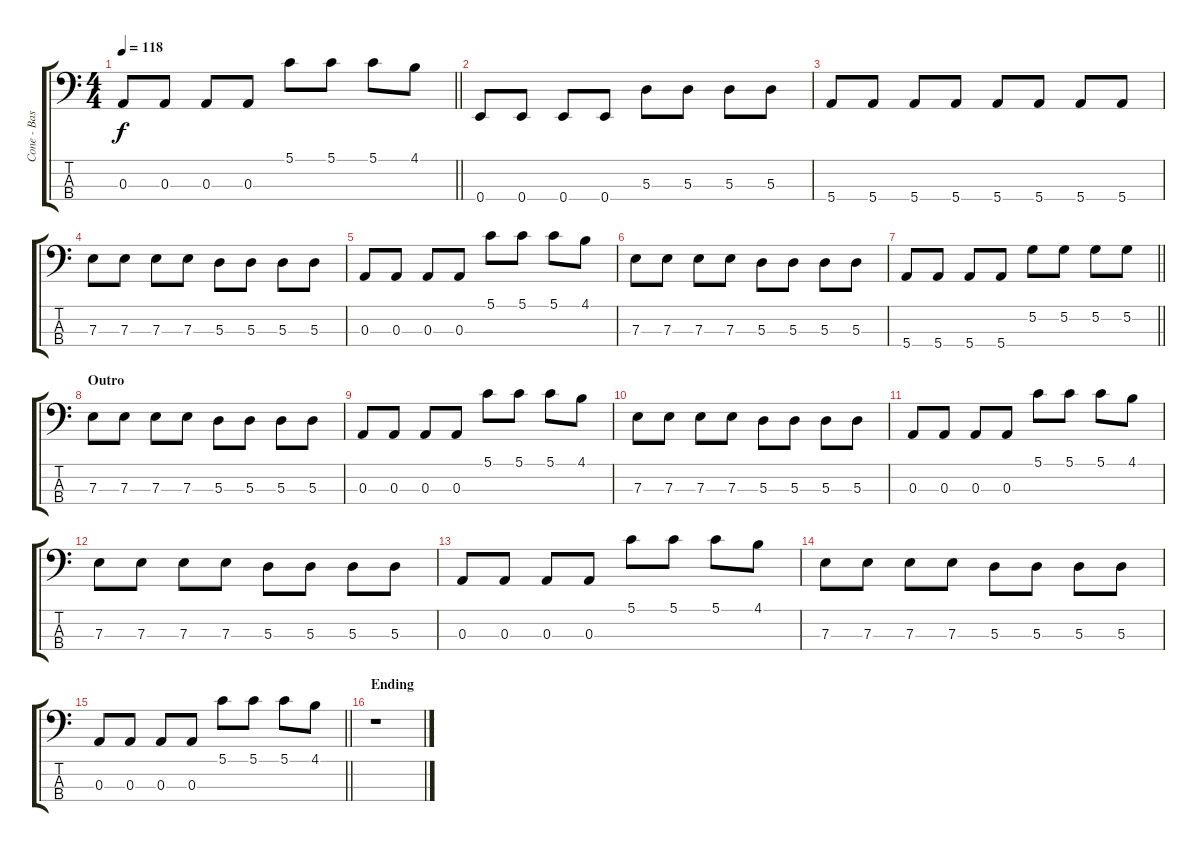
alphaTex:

\track ("Cone - Bass" "Cone - Bas") {instrument electricbasspick}
\staff {score tabs}
\tuning (G2 D2 A1 E1) {hide}
\ts (4 4)
\tempo 118
\clef f4
\barLineRight lightlight
\ks c
0.3.8{dy f} 0.3.8 0.3.8 0.3.8 5.1.8 5.1.8 5.1.8 4.1.8 |
0.4.8 0.4.8 0.4.8 0.4.8 5.3.8 5.3.8 5.3.8 5.3.8 |
5.4.8 5.4.8 5.4.8 5.4.8 5.4.8 5.4.8 5.4.8 5.4.8 |
7.3.8 7.3.8 7.3.8 7.3.8 5.3.8 5.3.8 5.3.8 5.3.8 |
0.3.8 0.3.8 0.3.8 0.3.8 5.1.8 5.1.8 5.1.8 4.1.8 |
7.3.8 7.3.8 7.3.8 7.3.8 5.3.8 5.3.8 5.3.8 5.3.8 |
\barLineRight lightlight
5.4.8 5.4.8 5.4.8 5.4.8 5.2.8 5.2.8 5.2.8 5.2.8 |
\section ("" "Outro")
7.3.8 7.3.8 7.3.8 7.3.8 5.3.8 5.3.8 5.3.8 5.3.8 |
0.3.8 0.3.8 0.3.8 0.3.8 5.1.8 5.1.8 5.1.8 4.1.8 |
7.3.8 7.3.8 7.3.8 7.3.8 5.3.8 5.3.8 5.3.8 5.3.8 |
0.3.8 0.3.8 0.3.8 0.3.8 5.1.8 5.1.8 5.1.8 4.1.8 |
7.3.8 7.3.8 7.3.8 7.3.8 5.3.8 5.3.8 5.3.8 5.3.8 |
0.3.8 0.3.8 0.3.8 0.3.8 5.1.8 5.1.8 5.1.8 4.1.8 |
7.3.8 7.3.8 7.3.8 7.3.8 5.3.8 5.3.8 5.3.8 5.3.8 |
\barLineRight lightlight
0.3.8 0.3.8 0.3.8 0.3.8 5.1.8 5.1.8 5.1.8 4.1.8 |
\section ("" "Ending")
r.1
